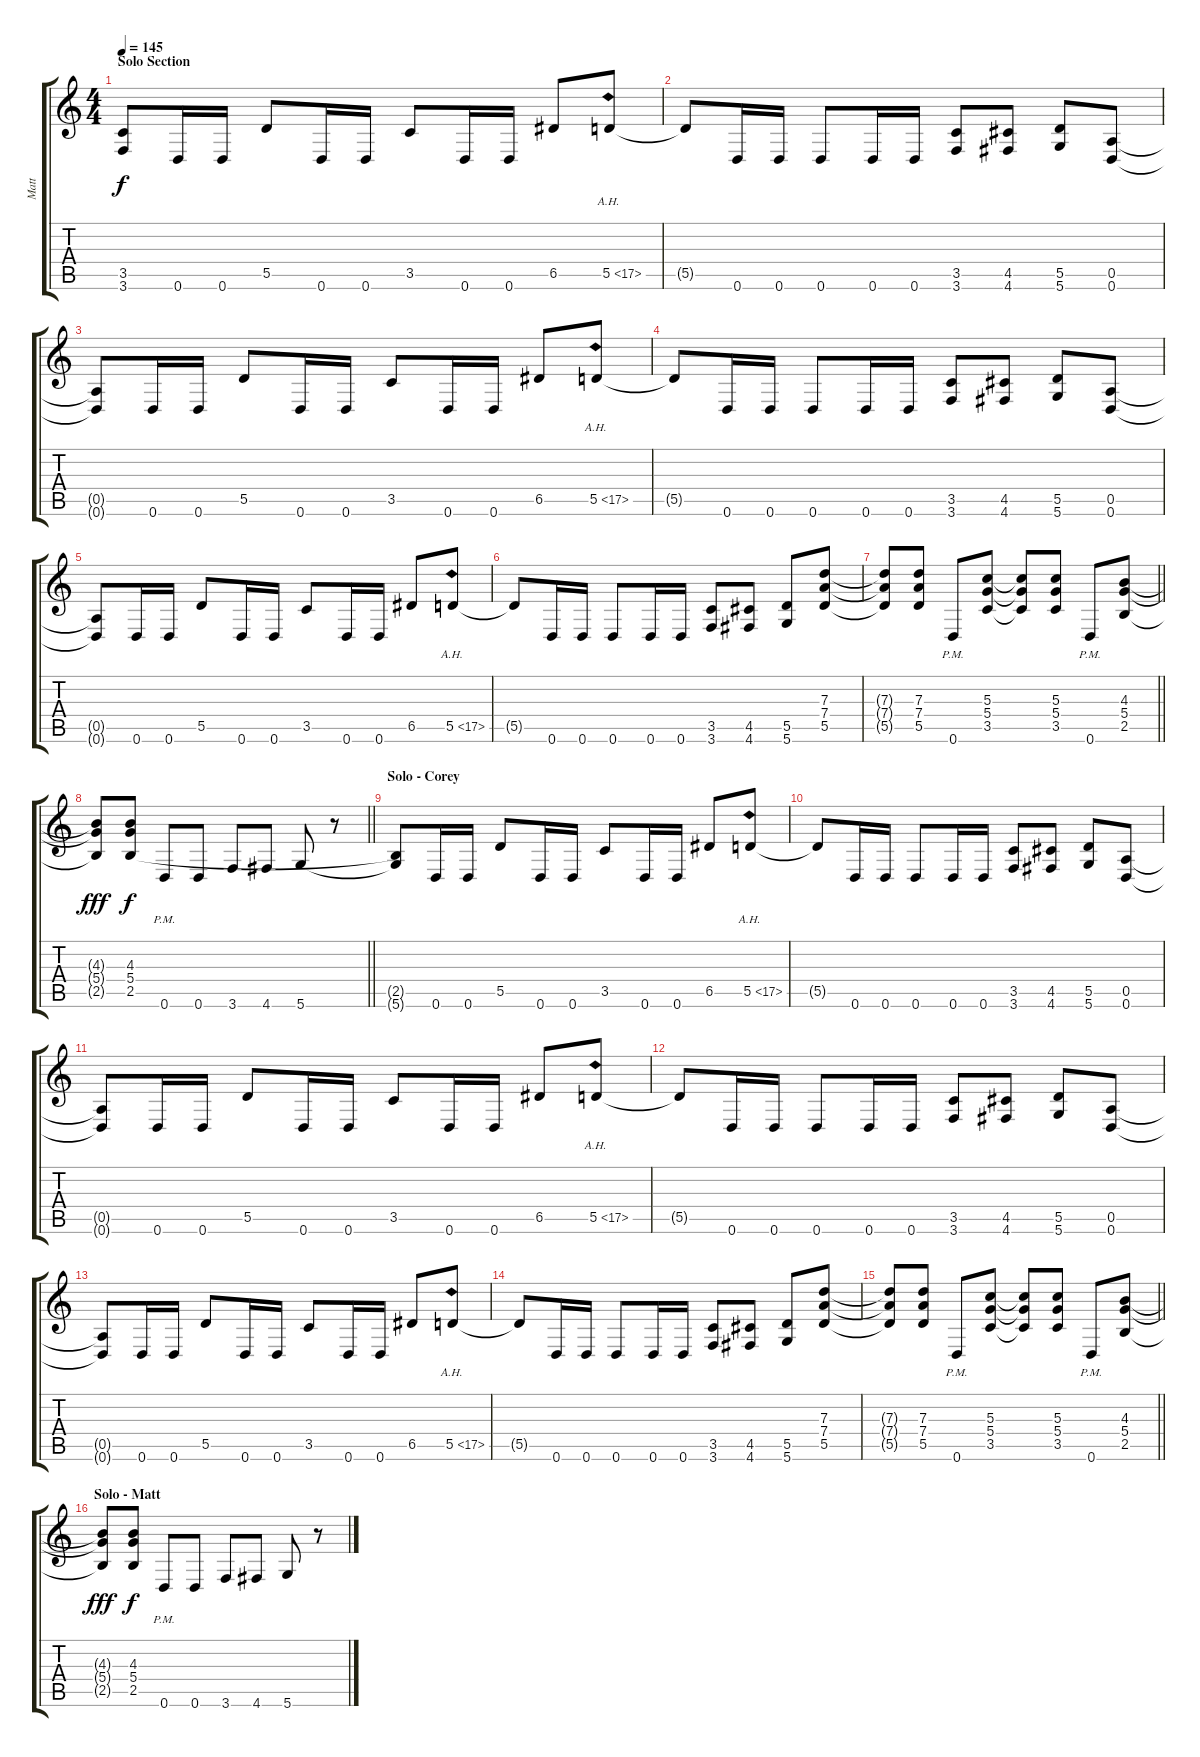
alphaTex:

\track ("Matt" "Matt") {instrument overdrivenguitar}
\staff {score tabs}
\tuning (E4 B3 G3 D3 A2 D2) {hide}
\ts (4 4)
\section ("" "Solo Section")
\tempo 145
\clef g2
\ks c
(3.5{t} 3.6{t}).8{dy f} 0.6.16 0.6.16 5.5.8 0.6.16 0.6.16 3.5.8 0.6.16 0.6.16 6.5.8 5.5{ah 12}.8 |
5.5{t}.8 0.6.16 0.6.16 0.6.8 0.6.16 0.6.16 (3.5 3.6).8 (4.5 4.6).8 (5.5 5.6).8 (0.5 0.6).8 |
(0.5{t} 0.6{t}).8 0.6.16 0.6.16 5.5.8 0.6.16 0.6.16 3.5.8 0.6.16 0.6.16 6.5.8 5.5{ah 12}.8 |
5.5{t}.8 0.6.16 0.6.16 0.6.8 0.6.16 0.6.16 (3.5 3.6).8 (4.5 4.6).8 (5.5 5.6).8 (0.5 0.6).8 |
(0.5{t} 0.6{t}).8 0.6.16 0.6.16 5.5.8 0.6.16 0.6.16 3.5.8 0.6.16 0.6.16 6.5.8 5.5{ah 12}.8 |
5.5{t}.8 0.6.16 0.6.16 0.6.8 0.6.16 0.6.16 (3.5 3.6).8 (4.5 4.6).8 (5.5 5.6).8 (7.3 7.4 5.5).8 |
\barLineRight lightlight
(7.3{t} 7.4{t} 5.5{t}).8 (7.3 7.4 5.5).8 0.6{pm}.8 (5.3 5.4 3.5).8 (5.3{t} 5.4{t} 3.5{t}).8 (5.3 5.4 3.5).8 0.6{pm}.8 (4.3 5.4 2.5).8 |
\barLineRight lightlight
(4.3{t} 5.4{t} 2.5{t}).8{dy fff} (4.3 5.4 2.5).8{dy f} 0.6{pm}.8 0.6.8 3.6.8 4.6.8 5.6.8 r.8 |
\section ("" "Solo - Corey")
(2.5{t} 5.6{t}).8 0.6.16 0.6.16 5.5.8 0.6.16 0.6.16 3.5.8 0.6.16 0.6.16 6.5.8 5.5{ah 12}.8 |
5.5{t}.8 0.6.16 0.6.16 0.6.8 0.6.16 0.6.16 (3.5 3.6).8 (4.5 4.6).8 (5.5 5.6).8 (0.5 0.6).8 |
(0.5{t} 0.6{t}).8 0.6.16 0.6.16 5.5.8 0.6.16 0.6.16 3.5.8 0.6.16 0.6.16 6.5.8 5.5{ah 12}.8 |
5.5{t}.8 0.6.16 0.6.16 0.6.8 0.6.16 0.6.16 (3.5 3.6).8 (4.5 4.6).8 (5.5 5.6).8 (0.5 0.6).8 |
(0.5{t} 0.6{t}).8 0.6.16 0.6.16 5.5.8 0.6.16 0.6.16 3.5.8 0.6.16 0.6.16 6.5.8 5.5{ah 12}.8 |
5.5{t}.8 0.6.16 0.6.16 0.6.8 0.6.16 0.6.16 (3.5 3.6).8 (4.5 4.6).8 (5.5 5.6).8 (7.3 7.4 5.5).8 |
\barLineRight lightlight
(7.3{t} 7.4{t} 5.5{t}).8 (7.3 7.4 5.5).8 0.6{pm}.8 (5.3 5.4 3.5).8 (5.3{t} 5.4{t} 3.5{t}).8 (5.3 5.4 3.5).8 0.6{pm}.8 (4.3 5.4 2.5).8 |
\section ("" "Solo - Matt")
(4.3{t} 5.4{t} 2.5{t}).8{dy fff} (4.3 5.4 2.5).8{dy f} 0.6{pm}.8 0.6.8 3.6.8 4.6.8 5.6.8 r.8
